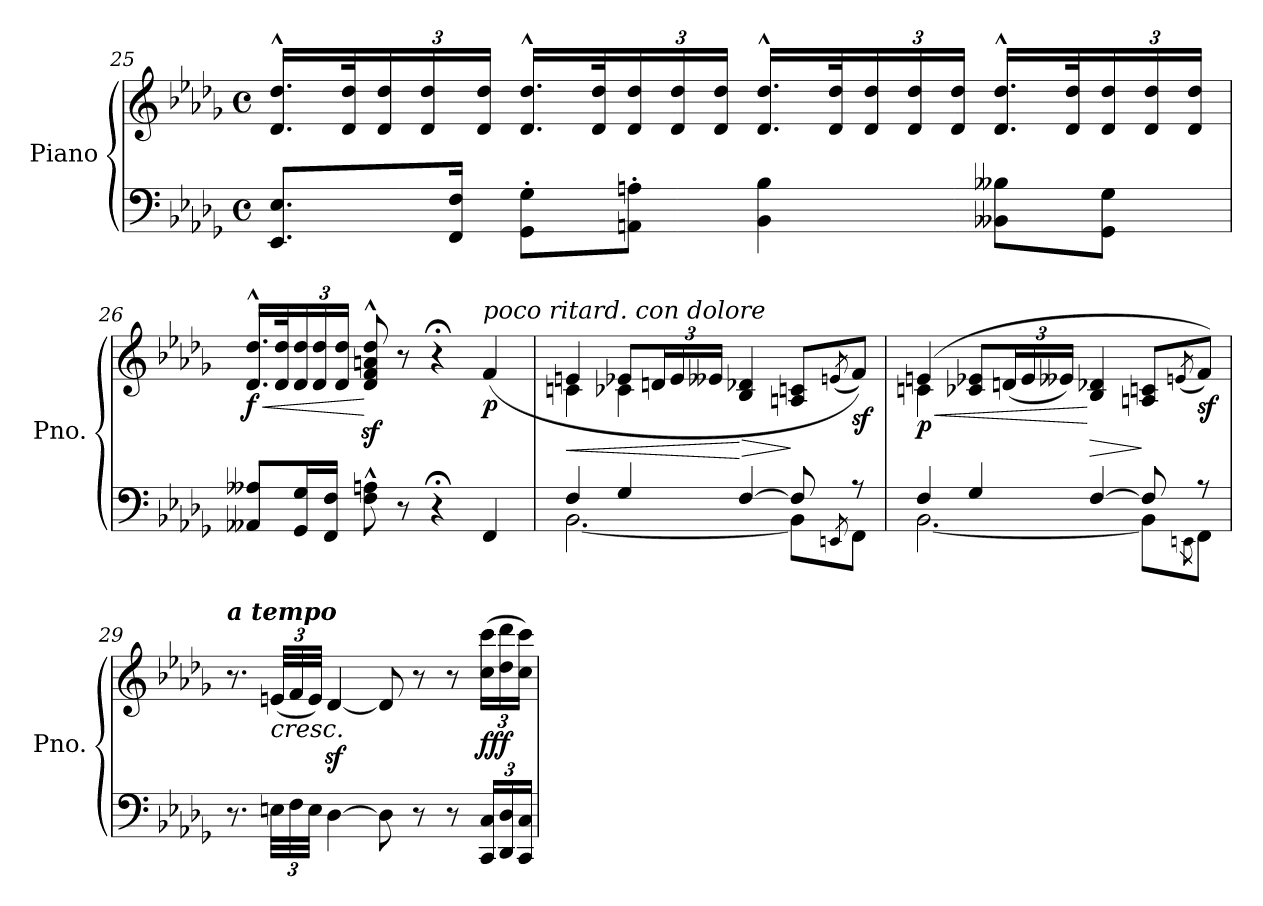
**kern	**kern	**dynam
*part1	*part1	*part1
*staff2	*staff1	*staff1/2
*I"Piano	*	*
*I'Pno.	*	*
*clefF4	*clefG2	*
*k[b-e-a-d-g-]	*k[b-e-a-d-g-]	*
*M4/4	*M4/4	*
*met(c)	*met(c)	*
=25	=25	=25
8.EE-/ 8.E-/L	16.d-/^^ 16.dd-/^^LL	.
.	32d-/ 32dd-/K	.
*	*Xbrackettup	*
.	24d-/ 24dd-/	.
.	24d-/ 24dd-/	.
16FF/ 16F/Jk	.	.
.	24d-/ 24dd-/JJ	.
8GG-\' 8G-\'L	16.d-/^^ 16.dd-/^^LL	.
.	32d-/ 32dd-/K	.
8AAn\' 8An\'J	24d-/ 24dd-/	.
.	24d-/ 24dd-/	.
.	24d-/ 24dd-/JJ	.
4BB-\ 4B-\	16.d-/^^ 16.dd-/^^LL	.
.	32d-/ 32dd-/K	.
.	24d-/ 24dd-/	.
.	24d-/ 24dd-/	.
.	24d-/ 24dd-/JJ	.
8BB--X\ 8B--X\L	16.d-/^^ 16.dd-/^^LL	.
.	32d-/ 32dd-/K	.
8GG-\ 8G-\J	24d-/ 24dd-/	.
.	24d-/ 24dd-/	.
.	24d-/ 24dd-/JJ	.
!!LO:LB:g=z
=26	=26	=26
!	!	!LO:HP:b
!	!	!LO:DY:n=1:b
8AA--X/ 8A--X/L	16.d-/^^ 16.dd-/^^LL	< f
.	32d-/ 32dd-/K	.
16GG-/ 16G-/L	24d-/ 24dd-/	.
.	24d-/ 24dd-/	.
16FF/ 16F/JJ	.	.
.	24d-/ 24dd-/JJ	.
8F\^^ 8An\^^	8d-/z<^^ 8f/z<^^ 8an/z<^^ 8dd-/z<^^	[
8r	8r	.
4r;<	4r;<	.
*	*MM60	*
!	!LO:TX:a:i:t=poco ritard. con dolore	!
!	!	!LO:DY:n=2:b
4FF/	(>4f/	p
=27	=27	=27
*^	*	*
!	!	!	!LO:HP:b
*	*	*^	*
4F/	[2.BB-\	4en/	4cn\	<
*	*	*MM50	*	*
4G-/	.	8e-X/L	4c-X\	.
.	.	24dn/L	.	.
.	.	24e-/	.	.
.	.	24e--X/JJ	.	.
!	!	!	!	!LO:HP:n=1:b
[4F/	.	4B-/ 4d-X/	2ryy	[ >
*	*	*MM40	*	*
8F/]	8BB-\L]	8An/ 8cn/L	.	]
.	8qEEn/	(<8qen/	.	.
!	!	!	!	!LO:DY:b
8r	8FF\J	8f/J))	.	sf
!!LO:LB:g=z	!!
=28	=28	=28	=28	=28
!	!	!	!	!LO:HP:b
!	!	!	!	!LO:DY:n=1:b
4F/	[2.BB-\	(>4en/	4cn\	< p
4G-/	.	8c-X/ 8e-X/L	2.ryy	.
.	.	(<24dn/L	.	.
.	.	24e-/	.	.
.	.	24e--X/JJ)	.	.
!	!	!	!	!LO:HP:n=1:b
[4F/	.	4B-/ 4d-X/	.	[ >
8F/]	8BB-\L]	8An/ 8cn/L	.	]
.	8qEEn\	(<8qen/	.	.
!	!	!	!	!LO:DY:n=2:b
8r	8FF\J	8f/J))	.	sf
*	*	*v	*v	*
=29	=29	=29	=29
!	!	!LO:TX:a:Bi:t=a tempo	!
*v	*v	*	*
8.r	8.r	.
*Xbrackettup	*	*
!	!LO:TX:b:i:t=cresc.	!
48En\LLL	(<48en/LLL	.
48F\	48f/	.
48E\JJJ	48e/JJJ)	.
[4D-\	[4d-z</	.
8D-\]	8d-/]	.
8r	8r	.
8r	8r	.
!	!	!LO:DY:b
24CC/ 24C/LL	(>24cc\ 24ccc\LL	fff
24DD-/ 24D-/	24dd-\ 24ddd-\	.
24CC/ 24C/JJ	24cc\ 24ccc\JJ)	.
=	=	=
*-	*-	*-
